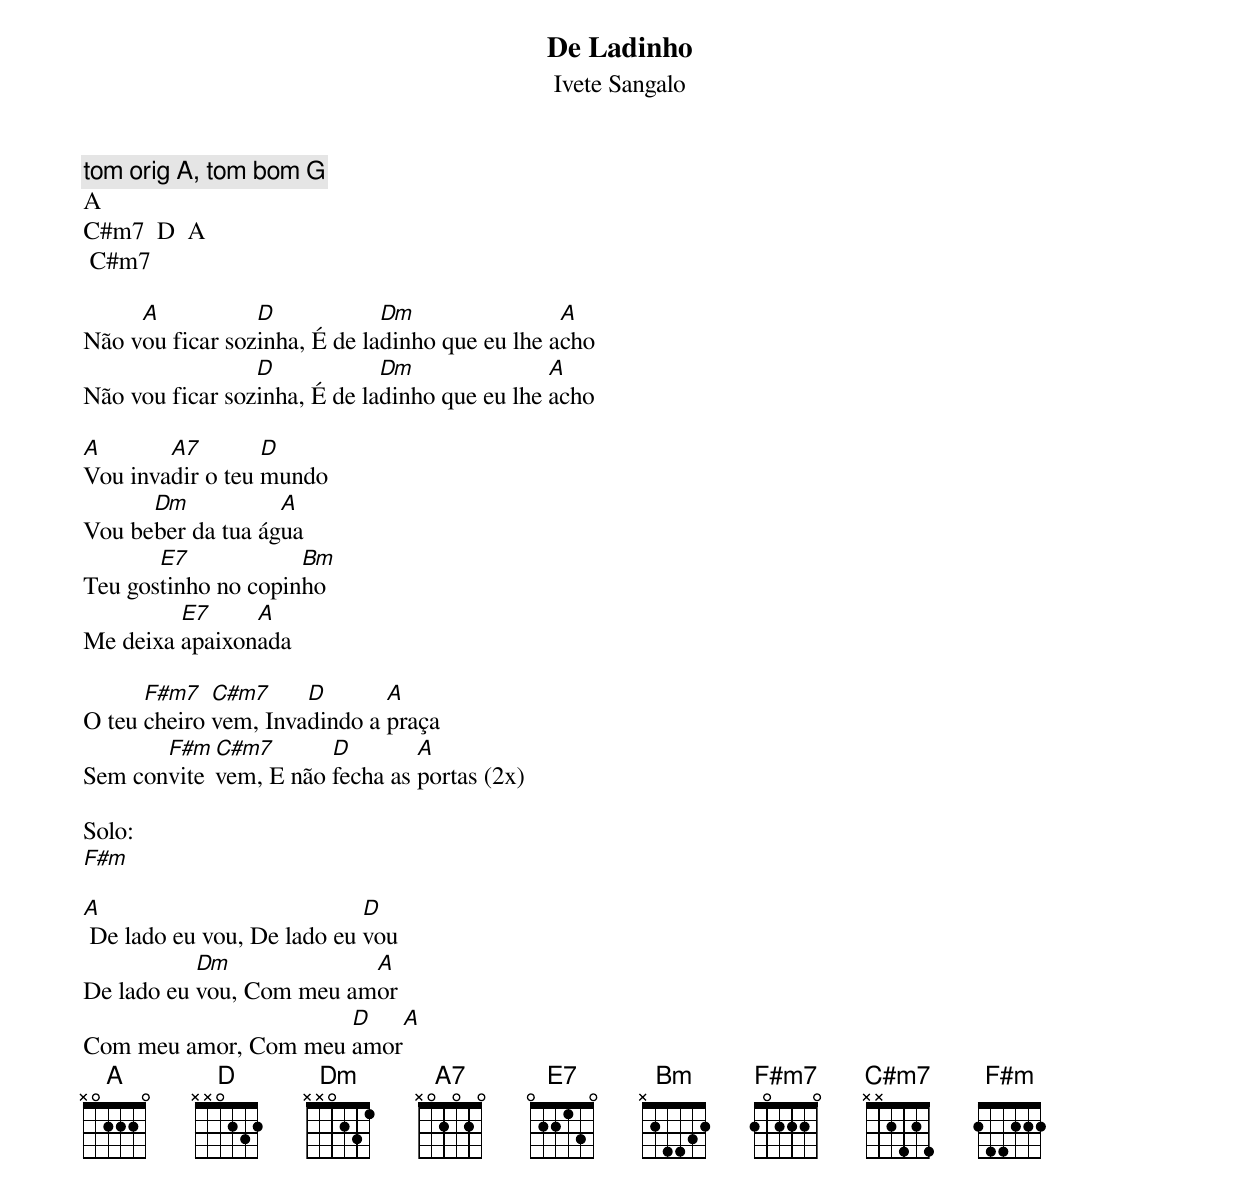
De Ladinho
Ivete Sangalo

tom orig A, tom bom G
A
C#m7  D  A
 C#m7

     A           D            Dm                A
Não vou ficar sozinha, É de ladinho que eu lhe acho
                 D            Dm               A
Não vou ficar sozinha, É de ladinho que eu lhe acho

A       A7        D
Vou invadir o teu mundo
      Dm           A
Vou beber da tua água
       E7            Bm
Teu gostinho no copinho
         E7     A
Me deixa apaixonada

      F#m7   C#m7     D       A
O teu cheiro vem, Invadindo a praça
       F#m  C#m7       D        A
Sem convite vem, E não fecha as portas (2x)

Solo:
F#m

A                           D
 De lado eu vou, De lado eu vou
           Dm             A
De lado eu vou, Com meu amor
                      D   A
Com meu amor, Com meu amor
